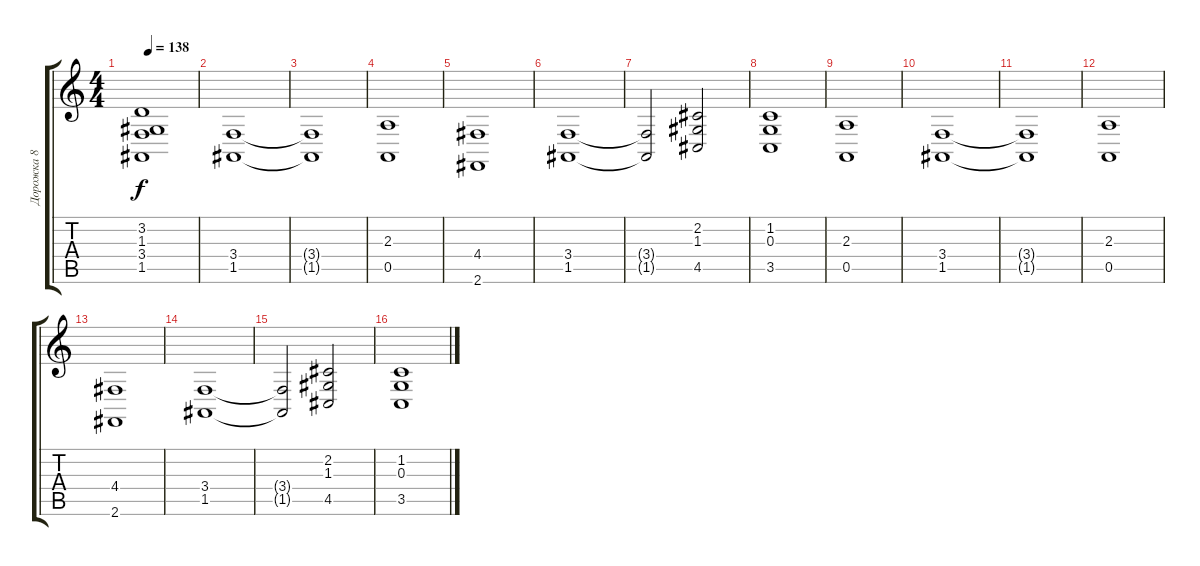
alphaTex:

\track ("Дорожка 8" "Дорожка 8") {instrument pad2warm}
\staff {score tabs}
\tuning (E4 B3 G3 D3 A2 E2) {hide}
\ts (4 4)
\tempo 138
\clef g2
\ks c
(3.2{t} 1.3{t} 3.4{t} 1.5{t}).1{dy f} |
(3.4 1.5).1 |
(3.4{t} 1.5{t}).1 |
(2.3 0.5).1 |
(4.4 2.6).1 |
(3.4 1.5).1 |
(3.4{t} 1.5{t}).2 (2.2 1.3 4.5).2 |
(1.2 0.3 3.5).1 |
(2.3 0.5).1 |
(3.4 1.5).1 |
(3.4{t} 1.5{t}).1 |
(2.3 0.5).1 |
(4.4 2.6).1 |
(3.4 1.5).1 |
(3.4{t} 1.5{t}).2 (2.2 1.3 4.5).2 |
(1.2 0.3 3.5).1
